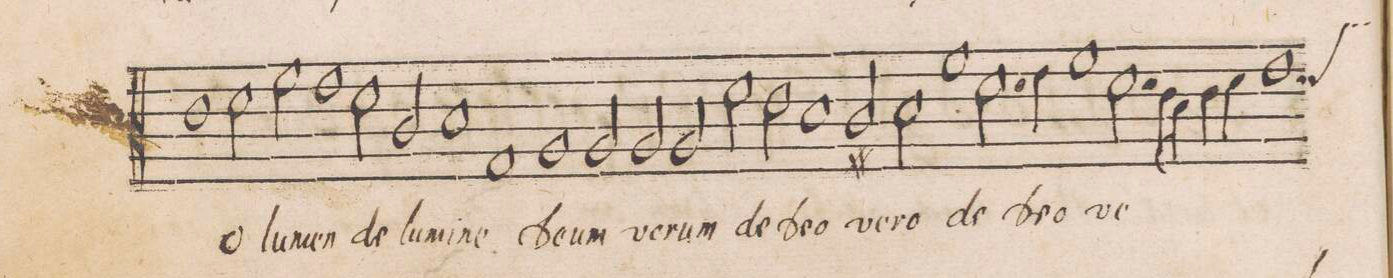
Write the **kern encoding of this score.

**kern	**text
*I"CANTVS	*
*clefC3	*
*k[]	*
*met(C|)	*
*M2/1	*
1e	.
2f\	-o
2a\	lu-
=41-	=41-
1g	-men
2f\	de
2c/	lu-
=42-	=42-
1d	-mi-
1G	-ne.
=43-	=43-
1A	De-
2A/	-um
2A/	ve-
=44-	=44-
2A/	-rum
2f\	de
2e\	De-
1d/	-o
=45-	=45-
2c#X/	ve-
2d\	-ro
1a\	de
=46-	=46-
2.f\	De-
4g\	.
1a\	-o
=47-	=47-
2.f\	ve-
8e\L	.
8d\J	.
4e\	.
4f\	.
=48-	=48-
*custos:f	*
1g	.
*-	*-
